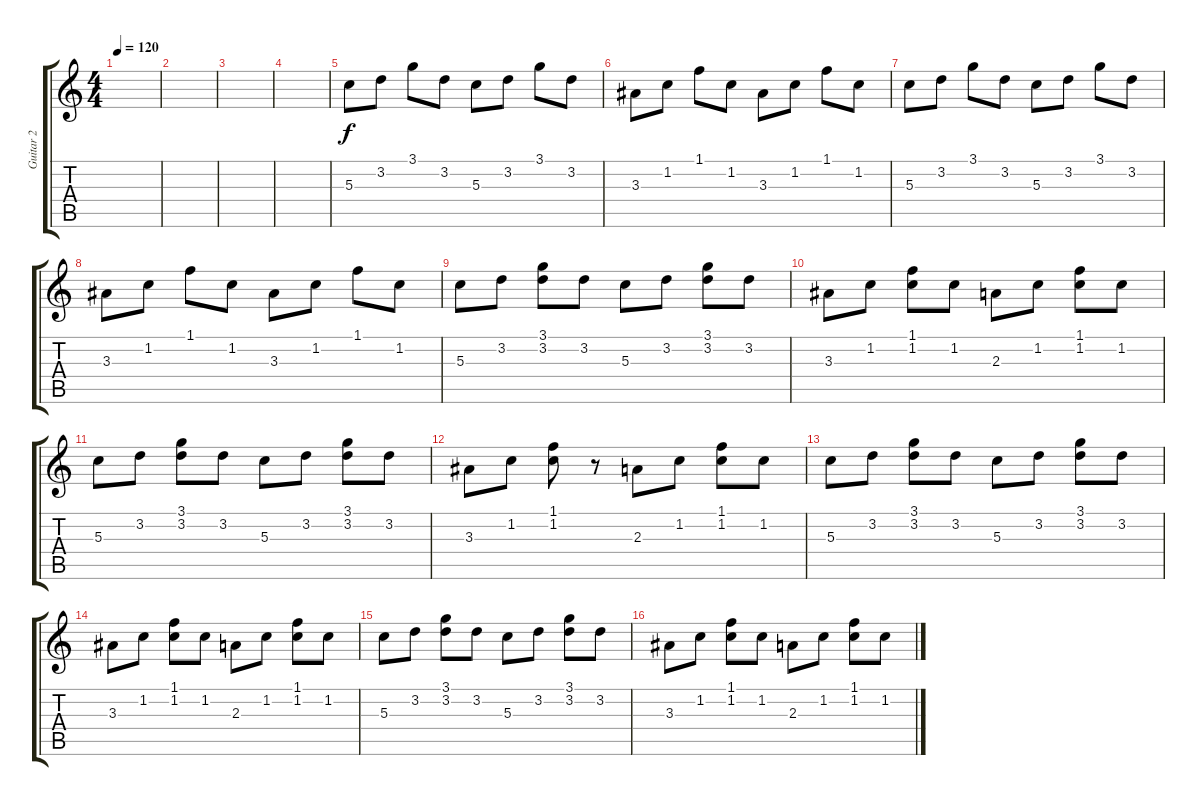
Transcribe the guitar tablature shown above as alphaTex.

\track ("Guitar 2" "Guitar 2") {instrument distortionguitar}
\staff {score tabs}
\tuning (E4 B3 G3 D3 A2 E2) {hide}
\ts (4 4)
\tempo 120
\tempo 100
\tempo 120
\clef g2
\ks c
|
|
|
|
5.3.8 3.2.8 3.1.8 3.2.8 5.3.8 3.2.8 3.1.8 3.2.8 |
3.3.8 1.2.8 1.1.8 1.2.8 3.3.8 1.2.8 1.1.8 1.2.8 |
5.3.8 3.2.8 3.1.8 3.2.8 5.3.8 3.2.8 3.1.8 3.2.8 |
3.3.8 1.2.8 1.1.8 1.2.8 3.3.8 1.2.8 1.1.8 1.2.8 |
5.3.8 3.2.8 (3.1 3.2).8 3.2.8 5.3.8 3.2.8 (3.1 3.2).8 3.2.8 |
3.3.8 1.2.8 (1.1 1.2).8 1.2.8 2.3.8 1.2.8 (1.1 1.2).8 1.2.8 |
5.3.8 3.2.8 (3.1 3.2).8 3.2.8 5.3.8 3.2.8 (3.1 3.2).8 3.2.8 |
3.3.8 1.2.8 (1.1 1.2).8 r.8 2.3.8 1.2.8 (1.1 1.2).8 1.2.8 |
5.3.8 3.2.8 (3.1 3.2).8 3.2.8 5.3.8 3.2.8 (3.1 3.2).8 3.2.8 |
3.3.8 1.2.8 (1.1 1.2).8 1.2.8 2.3.8 1.2.8 (1.1 1.2).8 1.2.8 |
5.3.8 3.2.8 (3.1 3.2).8 3.2.8 5.3.8 3.2.8 (3.1 3.2).8 3.2.8 |
3.3.8 1.2.8 (1.1 1.2).8 1.2.8 2.3.8 1.2.8 (1.1 1.2).8 1.2.8
